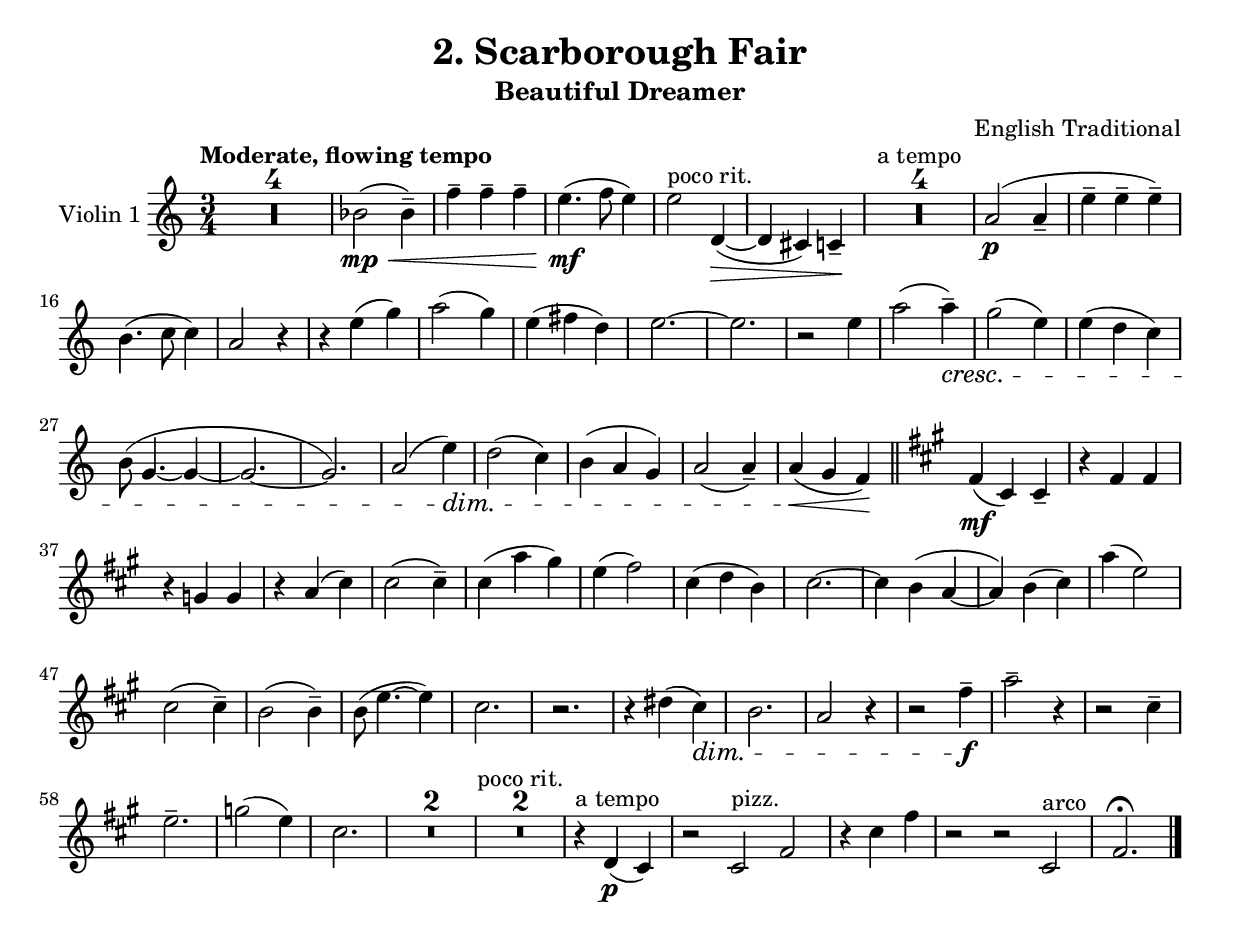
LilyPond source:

% Created on Sun May 15 16:43:59 CEST 2011
\version "2.12.0"

\header {
	title = "2. Scarborough Fair" 
 subtitle = "Beautiful Dreamer" 
 	composer = "English Traditional" 

}

mbreak = {}

\include "deutsch.ly"

staffViolin = \new Staff {
	\time 3/4
	\set Staff.instrumentName = "Violin 1"
	\set Staff.midiInstrument = "violin"
	\key c \major
	\clef treble
	\compressFullBarRests
	\relative c'' { 
		\tempo "Moderate, flowing tempo"
		R2.*4
		b2(\mp \< b4--)
		f'-- f-- f--
		e4.( \mf f8 e4)
		e2^"poco rit." d,4(~ \>
		d cis) c-- \!
		R2.*4 ^"a tempo"
		a'2( \p a4-- \mbreak
		e'--( e-- e--)
		h4.( c8 c4)
		a2 r4
		r4 e'( g)
		a2( g4)
		e4( fis d)
		e2.~
		e2.
		r2 e4 \mbreak 
		a2( \cresc a4--)
		g2( e4)
		e( d c)
		h8( g4.~ g4~
		g2.~
		g2.)
		a2( \dim e'4)
		d2( c4)
		h( a g) \mbreak
		a2( a4--)
		a( \< g f) \!
		\bar "||"
		\key a \major 
		fis( \mf cis) cis--
		r4 fis fis
		r4 g g
		r4 a( cis)
		cis2( cis4--)
		cis( a' gis) \mbreak
		e( fis2)
		cis4( d h) 
		cis2.~
		cis4 h( a~
		a) h( cis)
		a'( e2)
		cis( cis4--)
		h2( h4--)
		h8( e4.~ e4) \mbreak
		cis2. 
		r2.
		r4 dis4( \dim cis)
		h2.
		a2 r4
		r2 fis'4-- \f
		a2-- r4
		r2 cis,4--
		e2.--
		g2( e4) \mbreak
		cis2.
		R2.*2
		R2.*2 ^"poco rit."
		r4 ^"a tempo" d,4( \p cis)
		r2 cis ^"pizz."
		fis r4 cis' 
		fis r2
		r2 cis,^"arco"
		fis2. \fermata

	\bar "|."
	}

}


\score {
	<<
		
		\staffViolin
		
	>>
	
	

  \layout {
  }
}

\paper {
}


